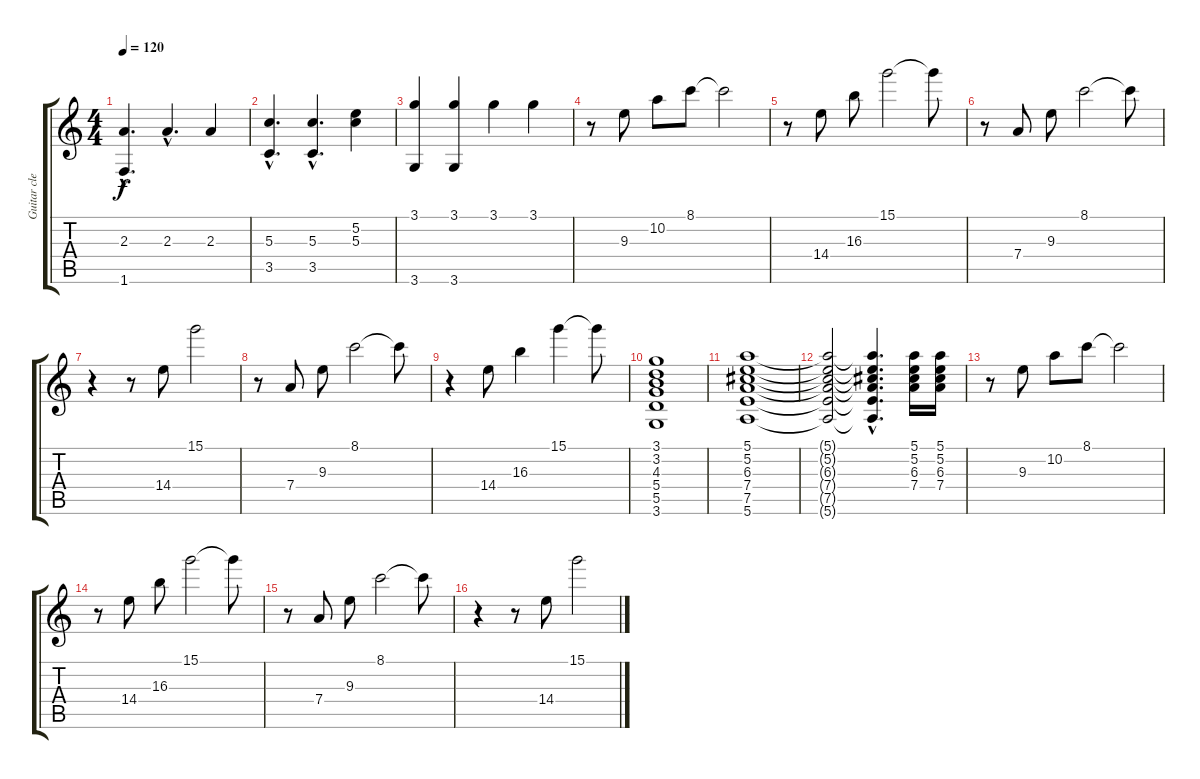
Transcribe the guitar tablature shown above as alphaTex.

\track ("Guitar clean" "Guitar cle") {instrument electricguitarclean}
\staff {score tabs}
\tuning (E4 B3 G3 D3 A2 E2) {hide}
\ts (4 4)
\tempo 120
\clef g2
\ks c
(2.3{hac} 1.6{hac}).4{d dy f} 2.3{hac}.4{d} 2.3.4 |
(5.3{hac} 3.5{hac}).4{d} (5.3{hac} 3.5{hac}).4{d} (5.2 5.3).4 |
(3.1 3.6).4 (3.1 3.6).4 3.1.4 3.1.4 |
r.8 9.3.8 10.2.8 8.1.8 8.1{t}.2 |
r.8 14.4.8 16.3.8 15.1.2 15.1{t}.8 |
r.8 7.4.8 9.3.8 8.1.2 8.1{t}.8 |
r.4 r.8 14.4.8 15.1.2 |
r.8 7.4.8 9.3.8 8.1.2 8.1{t}.8 |
r.4 14.4.8 16.3.4 15.1.4 15.1{t}.8 |
(3.1 3.2 4.3 5.4 5.5 3.6).1 |
(5.1 5.2 6.3 7.4 7.5 5.6).1 |
(5.1{t} 5.2{t} 6.3{t} 7.4{t} 7.5{t} 5.6{t}).2 (5.1{hac t} 5.2{hac t} 6.3{hac t} 7.4{hac t} 7.5{hac t} 5.6{hac t}).4{d} (5.1 5.2 6.3 7.4).16 (5.1 5.2 6.3 7.4).16 |
r.8 9.3.8 10.2.8 8.1.8 8.1{t}.2 |
r.8 14.4.8 16.3.8 15.1.2 15.1{t}.8 |
r.8 7.4.8 9.3.8 8.1.2 8.1{t}.8 |
r.4 r.8 14.4.8 15.1.2
